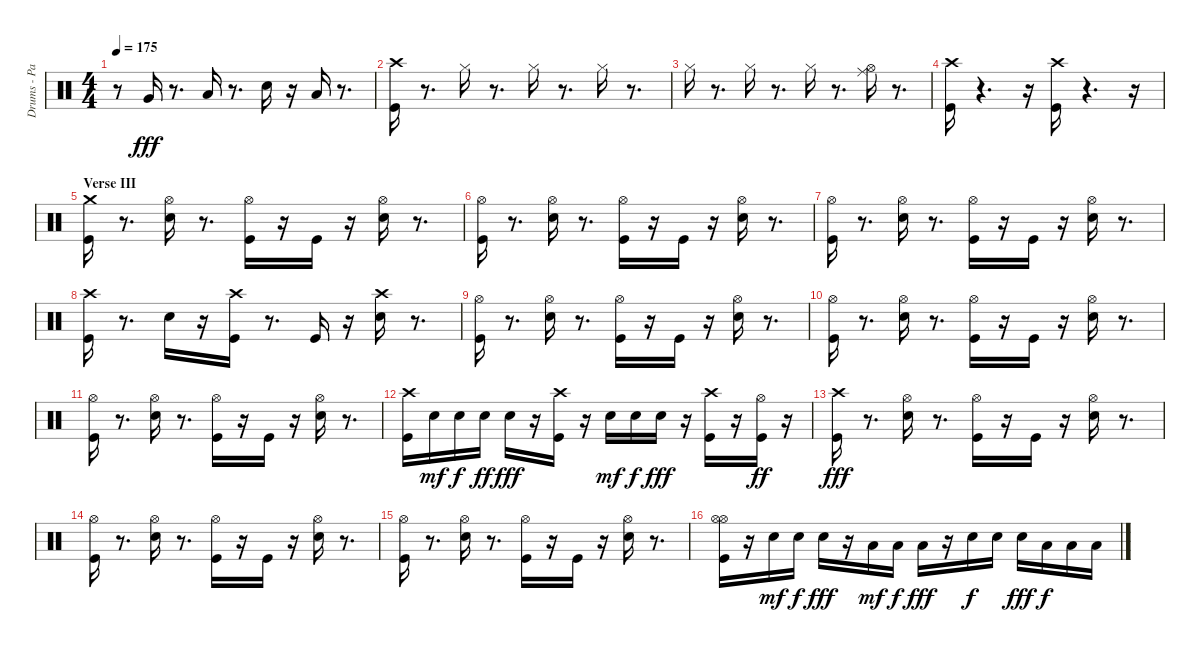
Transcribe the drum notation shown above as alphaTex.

\track ("Drums - Paice" "Drums - Pa") {instrument percussion}
\staff {score}
\articulation defaults
\ts (4 4)
\tempo 175
\clef neutral
\ks c
r.8{dy fff} "Very Low Tom (hit)".16 r.8{d} "Low Tom (hit)".16 r.8{d} "Snare (hit) 2".16 r.16 "Low Tom (hit)".16 r.8{d} |
("Crash high (hit)" "Kick (hit)").16 r.8{d} "Hi-Hat (closed)".16 r.8{d} "Hi-Hat (closed)".16 r.8{d} "Hi-Hat (closed)".16 r.8{d} |
"Hi-Hat (closed)".16 r.8{d} "Hi-Hat (closed)".16 r.8{d} "Hi-Hat (closed)".16 r.8{d} ("Hi-Hat (open)" "Ride (middle)").16 r.8{d} |
("Crash high (hit)" "Kick (hit)").16 r.4{d} r.16 ("Crash high (hit)" "Kick (hit)").16 r.4{d} r.16 |
\section ("" "Verse III")
("Kick (hit)" "Crash medium (hit)").16 r.8{d} ("Snare (hit) 2" "Hi-Hat (open)").16 r.8{d} ("Hi-Hat (open)" "Kick (hit)").16 r.16 "Kick (hit)".16 r.16 ("Snare (hit) 2" "Hi-Hat (open)").16 r.8{d} |
("Kick (hit)" "Hi-Hat (open)").16 r.8{d} ("Hi-Hat (open)" "Snare (hit) 2").16 r.8{d} ("Hi-Hat (open)" "Kick (hit)").16 r.16 "Kick (hit)".16 r.16 ("Snare (hit) 2" "Hi-Hat (open)").16 r.8{d} |
("Hi-Hat (open)" "Kick (hit)").16 r.8{d} ("Snare (hit) 2" "Hi-Hat (open)").16 r.8{d} ("Kick (hit)" "Hi-Hat (open)").16 r.16 "Kick (hit)".16 r.16 ("Snare (hit) 2" "Hi-Hat (open)").16 r.8{d} |
("Kick (hit)" "Crash high (hit)").16 r.8{d} "Snare (hit) 2".16 r.16 ("Crash high (hit)" "Kick (hit)").16 r.8{d} "Kick (hit)".16 r.16 ("Crash high (hit)" "Snare (hit) 2").16 r.8{d} |
("Kick (hit)" "Hi-Hat (open)").16 r.8{d} ("Snare (hit) 2" "Hi-Hat (open)").16 r.8{d} ("Hi-Hat (open)" "Kick (hit)").16 r.16 "Kick (hit)".16 r.16 ("Hi-Hat (open)" "Snare (hit) 2").16 r.8{d} |
("Hi-Hat (open)" "Kick (hit)").16 r.8{d} ("Hi-Hat (open)" "Snare (hit) 2").16 r.8{d} ("Hi-Hat (open)" "Kick (hit)").16 r.16 "Kick (hit)".16 r.16 ("Snare (hit) 2" "Hi-Hat (open)").16 r.8{d} |
("Hi-Hat (open)" "Kick (hit)").16 r.8{d} ("Hi-Hat (open)" "Snare (hit) 2").16 r.8{d} ("Kick (hit)" "Hi-Hat (open)").16 r.16 "Kick (hit)".16 r.16 ("Hi-Hat (open)" "Snare (hit) 2").16 r.8{d} |
("Crash high (hit)" "Kick (hit)").16 "Snare (hit) 2".16{dy mf} "Snare (hit) 2".16{dy f} "Snare (hit) 2".16{dy ff} "Snare (hit) 2".16{dy fff} r.16 ("Crash high (hit)" "Kick (hit)").16 r.16 "Snare (hit) 2".16{dy mf} "Snare (hit) 2".16{dy f} "Snare (hit) 2".16{dy fff} r.16 ("Kick (hit)" "Crash high (hit)").16 r.16 ("Kick (hit)" "Hi-Hat (open)").16{dy ff} r.16 |
("Crash high (hit)" "Kick (hit)").16{dy fff} r.8{d} ("Hi-Hat (open)" "Snare (hit) 2").16 r.8{d} ("Hi-Hat (open)" "Kick (hit)").16 r.16 "Kick (hit)".16 r.16 ("Hi-Hat (open)" "Snare (hit) 2").16 r.8{d} |
("Hi-Hat (open)" "Kick (hit)").16 r.8{d} ("Snare (hit) 2" "Hi-Hat (open)").16 r.8{d} ("Kick (hit)" "Hi-Hat (open)").16 r.16 "Kick (hit)".16 r.16 ("Snare (hit) 2" "Hi-Hat (open)").16 r.8{d} |
("Hi-Hat (open)" "Kick (hit)").16 r.8{d} ("Snare (hit) 2" "Hi-Hat (open)").16 r.8{d} ("Hi-Hat (open)" "Kick (hit)").16 r.16 "Kick (hit)".16 r.16 ("Hi-Hat (open)" "Snare (hit) 2").16 r.8{d} |
("Hi-Hat (open)" "Kick (hit)" "Hi-Hat (open)").16 r.16 "Snare (hit) 2".16{dy mf} "Snare (hit) 2".16{dy f} "Snare (hit) 2".16{dy fff} r.16 "Low Tom (hit)".16{dy mf} "Low Tom (hit)".16{dy f} "Low Tom (hit)".16{dy fff} r.16 "Snare (hit) 2".16{dy f} "Snare (hit) 2".16 "Snare (hit) 2".16{dy fff} "Low Tom (hit)".16{dy f} "Low Tom (hit)".16 "Low Tom (hit)".16
